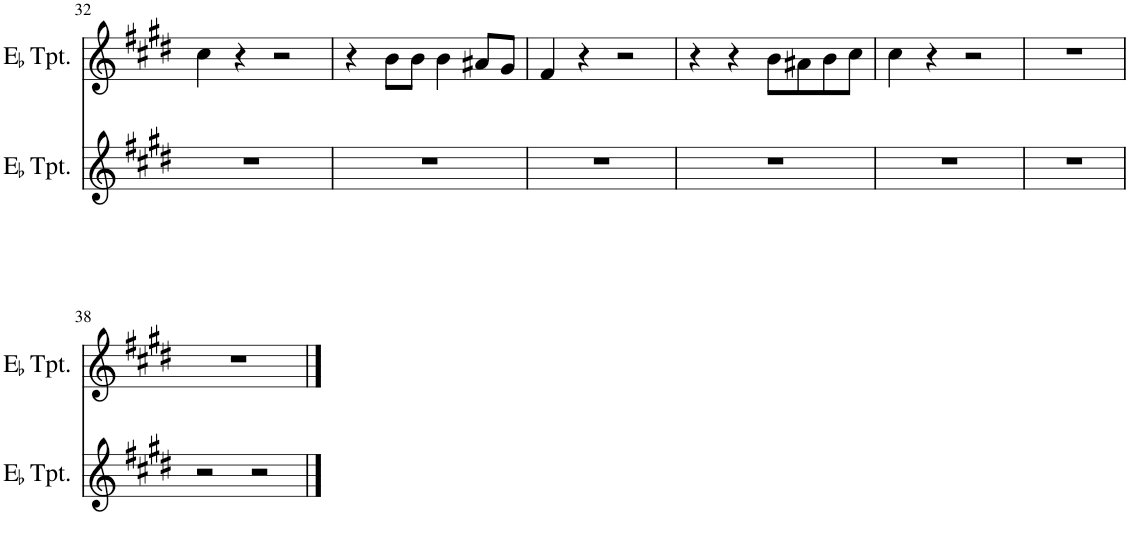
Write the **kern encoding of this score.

**kern	**kern
*part2	*part1
*staff2	*staff1
*I"EaccidentalFlat Trumpet	*I"EaccidentalFlat Trumpet
*I'EaccidentalFlat Tpt.	*I'EaccidentalFlat Tpt.
!!LO:PB:g=z
*clefG2	*clefG2
*Trd1c2	*Trd1c2
*k[f#c#g#d#]	*k[f#c#g#d#]
*M4/4	*M4/4
=32	=32
1r	4cc#\
.	4r
.	2r
=33	=33
1r	4r
.	8b\L
.	8b\J
.	4b\
.	8a#X/L
.	8g#/J
=34	=34
1r	4f#/
.	4r
.	2r
=35	=35
1r	4r
.	4r
.	8b\L
.	8a#X\
.	8b\
.	8cc#\J
=36	=36
1r	4cc#\
.	4r
.	2r
=37	=37
1r	1r
!!LO:LB:g=z
=38	=38
2r	1r
2r	.
==	==
*-	*-
